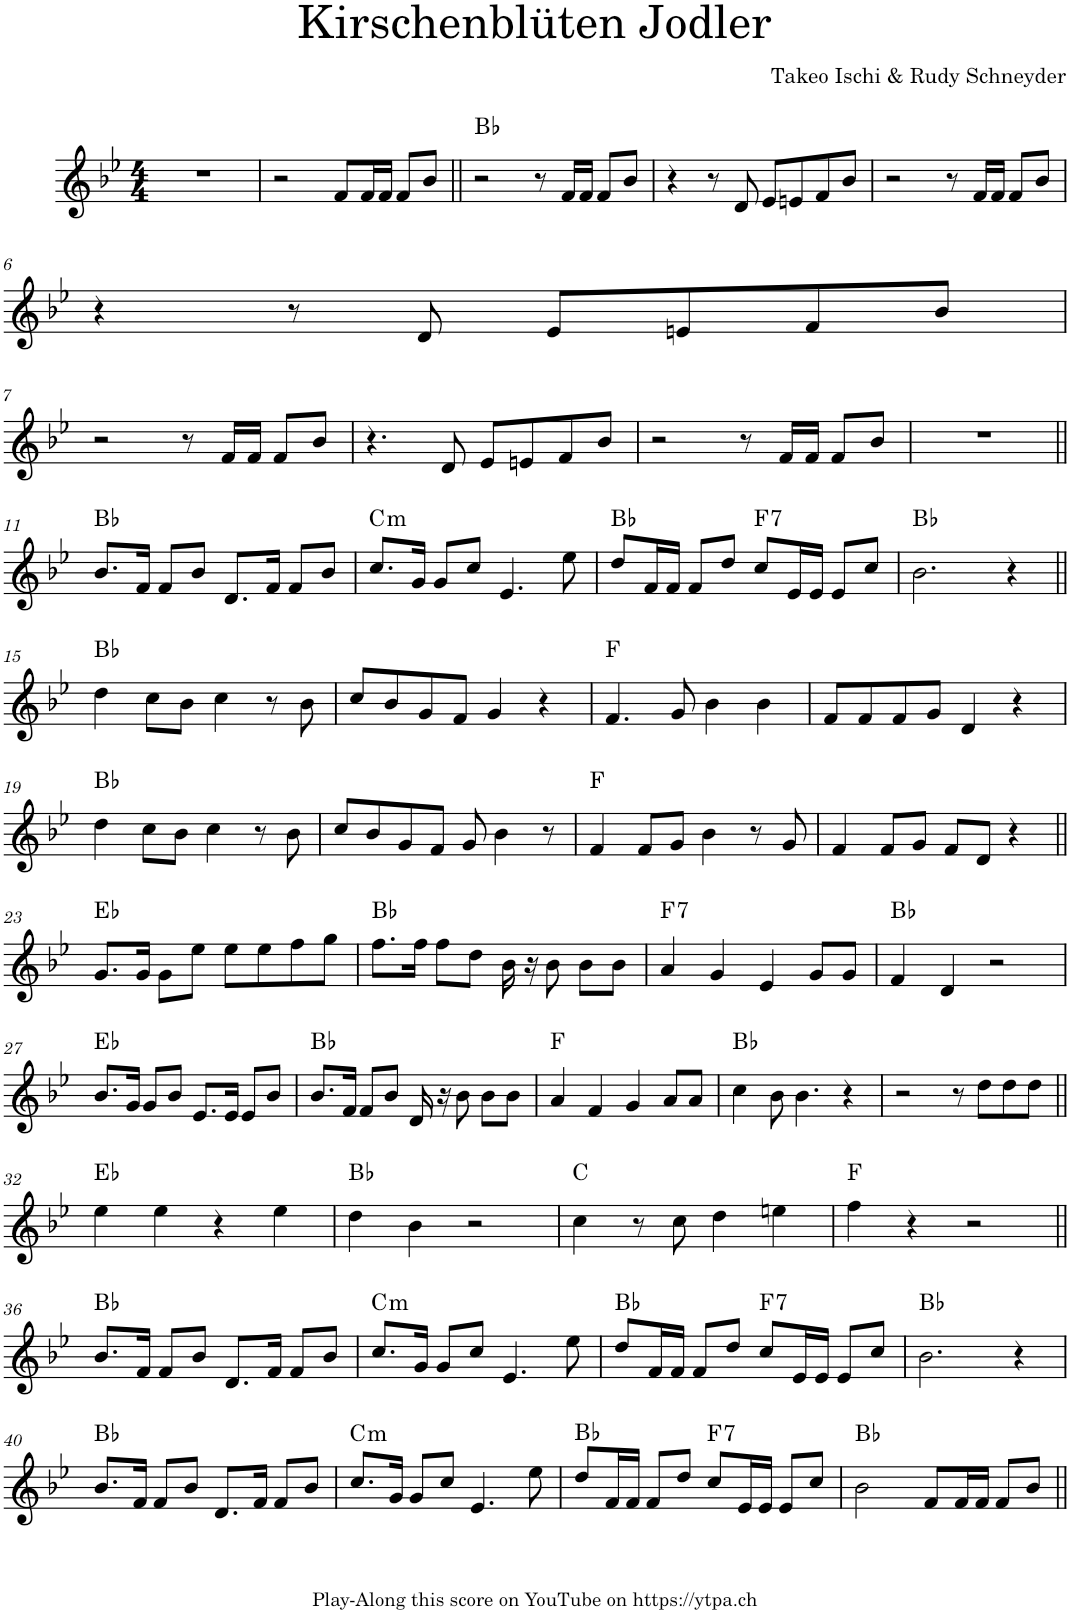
**kern	**harte
*part1	*part1
*staff1	*
*I"Piano	*
*I'Pno.	*
*clefG2	*
*k[b-e-]	*
*M4/4	*
=1	=1
1r	.
=2	=2
2r	.
8f/L	.
16f/L	.
16f/JJ	.
8f/L	.
8b-/J	.
=3||	=3||
2r	Bb:maj
8r	.
16f/LL	.
16f/JJ	.
8f/L	.
8b-/J	.
=4	=4
4r	.
8r	.
8d/	.
8e-/L	.
8en/	.
8f/	.
8b-/J	.
=5	=5
2r	.
8r	.
16f/LL	.
16f/JJ	.
8f/L	.
8b-/J	.
!!LO:LB:g=z
=6	=6
4r	.
8r	.
8d/	.
8e-/L	.
8en/	.
8f/	.
8b-/J	.
!!LO:LB:g=z
=7	=7
2r	.
8r	.
16f/LL	.
16f/JJ	.
8f/L	.
8b-/J	.
=8	=8
4.r	.
8d/	.
8e-/L	.
8en/	.
8f/	.
8b-/J	.
=9	=9
2r	.
8r	.
16f/LL	.
16f/JJ	.
8f/L	.
8b-/J	.
=10	=10
1r	.
!!LO:LB:g=z
=11||	=11||
8.b-/L	Bb:maj
16f/Jk	.
8f/L	.
8b-/J	.
8.d/L	.
16f/Jk	.
8f/L	.
8b-/J	.
=12	=12
!	!LO:H:kt=m
8.cc/L	C:min
16g/Jk	.
8g/L	.
8cc/J	.
4.e-/	.
8ee-\	.
=13	=13
8dd/L	Bb:maj
16f/L	.
16f/JJ	.
8f/L	.
8dd/J	.
!	!LO:H:kt=7
8cc/L	F:7
16e-/L	.
16e-/JJ	.
8e-/L	.
8cc/J	.
=14	=14
2.b-\	Bb:maj
4r	.
!!LO:LB:g=z
=15||	=15||
4dd\	Bb:maj
8cc\L	.
8b-\J	.
4cc\	.
8r	.
8b-\	.
=16	=16
8cc/L	.
8b-/	.
8g/	.
8f/J	.
4g/	.
4r	.
=17	=17
4.f/	F:maj
8g/	.
4b-\	.
4b-\	.
=18	=18
8f/L	.
8f/	.
8f/	.
8g/J	.
4d/	.
4r	.
!!LO:LB:g=z
=19	=19
4dd\	Bb:maj
8cc\L	.
8b-\J	.
4cc\	.
8r	.
8b-\	.
=20	=20
8cc/L	.
8b-/	.
8g/	.
8f/J	.
8g/	.
4b-\	.
8r	.
=21	=21
4f/	F:maj
8f/L	.
8g/J	.
4b-\	.
8r	.
8g/	.
=22	=22
4f/	.
8f/L	.
8g/J	.
8f/L	.
8d/J	.
4r	.
!!LO:LB:g=z
=23||	=23||
8.g/L	Eb:maj
16g/Jk	.
8g\L	.
8ee-\J	.
8ee-\L	.
8ee-\	.
8ff\	.
8gg\J	.
=24	=24
8.ff\L	Bb:maj
16ff\Jk	.
8ff\L	.
8dd\J	.
16b-\	.
16r	.
8b-\	.
8b-\L	.
8b-\J	.
=25	=25
!	!LO:H:kt=7
4a/	F:7
4g/	.
4e-/	.
8g/L	.
8g/J	.
=26	=26
4f/	Bb:maj
4d/	.
2r	.
!!LO:LB:g=z
=27	=27
8.b-/L	Eb:maj
16g/Jk	.
8g/L	.
8b-/J	.
8.e-/L	.
16e-/Jk	.
8e-/L	.
8b-/J	.
=28	=28
8.b-/L	Bb:maj
16f/Jk	.
8f/L	.
8b-/J	.
16d/	.
16r	.
8b-\	.
8b-\L	.
8b-\J	.
=29	=29
4a/	F:maj
4f/	.
4g/	.
8a/L	.
8a/J	.
=30	=30
4cc\	Bb:maj
8b-\	.
4.b-\	.
4r	.
=31	=31
2r	.
8r	.
8dd\L	.
8dd\	.
8dd\J	.
!!LO:LB:g=z
=32||	=32||
4ee-\	Eb:maj
4ee-\	.
4r	.
4ee-\	.
=33	=33
4dd\	Bb:maj
4b-\	.
2r	.
=34	=34
4cc\	C:maj
8r	.
8cc\	.
4dd\	.
4een\	.
=35	=35
4ff\	F:maj
4r	.
2r	.
!!LO:LB:g=z
=36||	=36||
8.b-/L	Bb:maj
16f/Jk	.
8f/L	.
8b-/J	.
8.d/L	.
16f/Jk	.
8f/L	.
8b-/J	.
=37	=37
!	!LO:H:kt=m
8.cc/L	C:min
16g/Jk	.
8g/L	.
8cc/J	.
4.e-/	.
8ee-\	.
=38	=38
8dd/L	Bb:maj
16f/L	.
16f/JJ	.
8f/L	.
8dd/J	.
!	!LO:H:kt=7
8cc/L	F:7
16e-/L	.
16e-/JJ	.
8e-/L	.
8cc/J	.
=39	=39
2.b-\	Bb:maj
4r	.
!!LO:LB:g=z
=40	=40
8.b-/L	Bb:maj
16f/Jk	.
8f/L	.
8b-/J	.
8.d/L	.
16f/Jk	.
8f/L	.
8b-/J	.
=41	=41
!	!LO:H:kt=m
8.cc/L	C:min
16g/Jk	.
8g/L	.
8cc/J	.
4.e-/	.
8ee-\	.
=42	=42
8dd/L	Bb:maj
16f/L	.
16f/JJ	.
8f/L	.
8dd/J	.
!	!LO:H:kt=7
8cc/L	F:7
16e-/L	.
16e-/JJ	.
8e-/L	.
8cc/J	.
=43	=43
2b-\	Bb:maj
8f/L	.
16f/L	.
16f/JJ	.
8f/L	.
8b-/J	.
=||	=||
*-	*-
